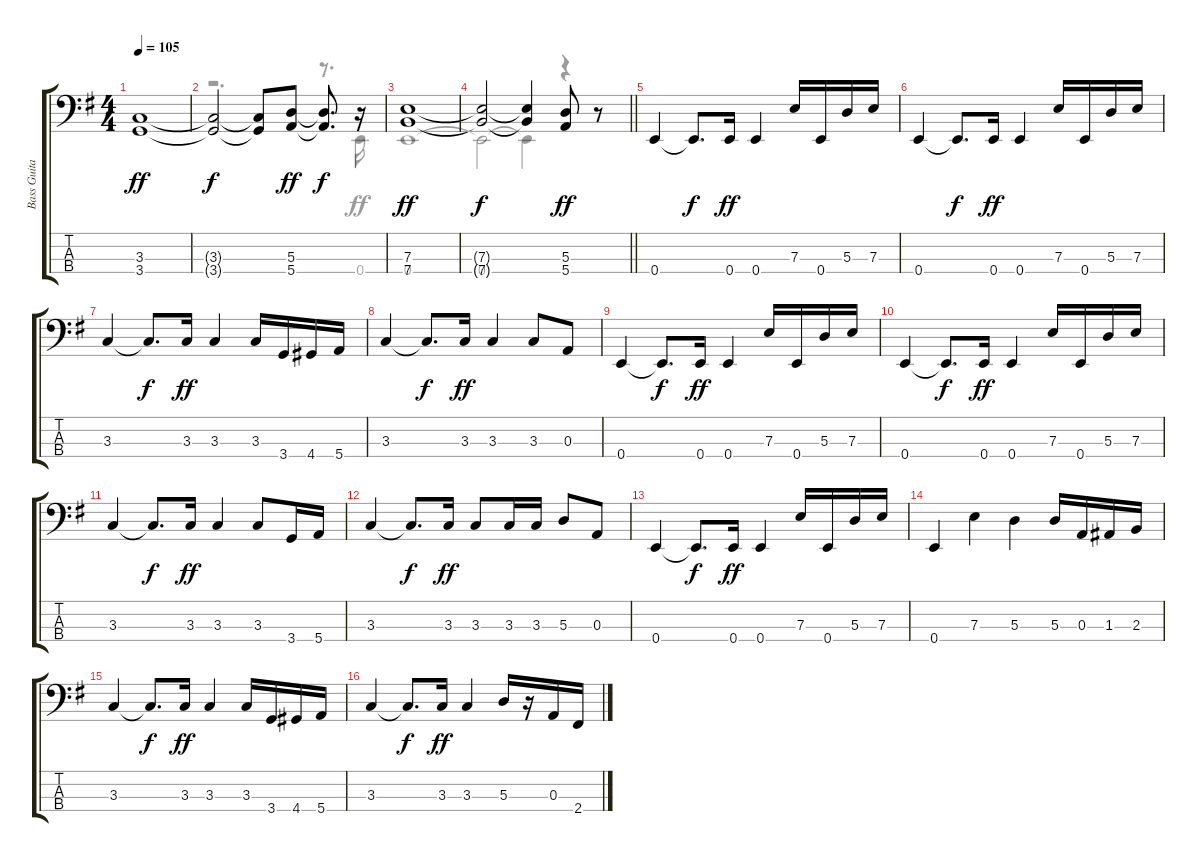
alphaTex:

\track ("Bass Guitar" "Bass Guita") {instrument electricbassfinger}
\staff {score tabs}
\tuning (G2 D2 A1 E1) {hide}
\voice
\ts (4 4)
\tempo 105
\clef f4
\ks eminor
(3.3 3.4).1{dy ff} |
(3.3{t} 3.4{t}).2{dy f} (3.3{t} 3.4{t}).8 (5.3 5.4).8{dy ff} (5.3{t} 5.4{t}).8{d dy f} r.16 |
(7.3 7.4).1{dy ff} |
\barLineRight lightlight
(7.3{t} 7.4{t}).2{dy f} (7.3{t} 7.4{t}).4 (5.3 5.4).8{dy ff} r.8 |
0.4.4 0.4{t}.8{d dy f} 0.4.16{dy ff} 0.4.4 7.3.16 0.4.16 5.3.16 7.3.16 |
0.4.4 0.4{t}.8{d dy f} 0.4.16{dy ff} 0.4.4 7.3.16 0.4.16 5.3.16 7.3.16 |
3.3.4 3.3{t}.8{d dy f} 3.3.16{dy ff} 3.3.4 3.3.16 3.4.16 4.4.16 5.4.16 |
3.3.4 3.3{t}.8{d dy f} 3.3.16{dy ff} 3.3.4 3.3.8 0.3.8 |
0.4.4 0.4{t}.8{d dy f} 0.4.16{dy ff} 0.4.4 7.3.16 0.4.16 5.3.16 7.3.16 |
0.4.4 0.4{t}.8{d dy f} 0.4.16{dy ff} 0.4.4 7.3.16 0.4.16 5.3.16 7.3.16 |
3.3.4 3.3{t}.8{d dy f} 3.3.16{dy ff} 3.3.4 3.3.8 3.4.16 5.4.16 |
3.3.4 3.3{t}.8{d dy f} 3.3.16{dy ff} 3.3.8 3.3.16 3.3.16 5.3.8 0.3.8 |
0.4.4 0.4{t}.8{d dy f} 0.4.16{dy ff} 0.4.4 7.3.16 0.4.16 5.3.16 7.3.16 |
0.4.4 7.3.4 5.3.4 5.3.16 0.3.16 1.3.16 2.3.16 |
3.3.4 3.3{t}.8{d dy f} 3.3.16{dy ff} 3.3.4 3.3.16 3.4.16 4.4.16 5.4.16 |
3.3.4 3.3{t}.8{d dy f} 3.3.16{dy ff} 3.3.4 5.3.16 r.16 0.3.16 2.4.16
\voice
\clef f4
\ottava regular
\simile none
\ks eminor
|
r.2{d} r.8{d} 0.4.16 |
0.4.1 |
\barLineRight lightlight
0.4{t}.2{dy f} 0.4{t}.4 r.4 |
|
|
|
|
|
|
|
|
|
|
|
